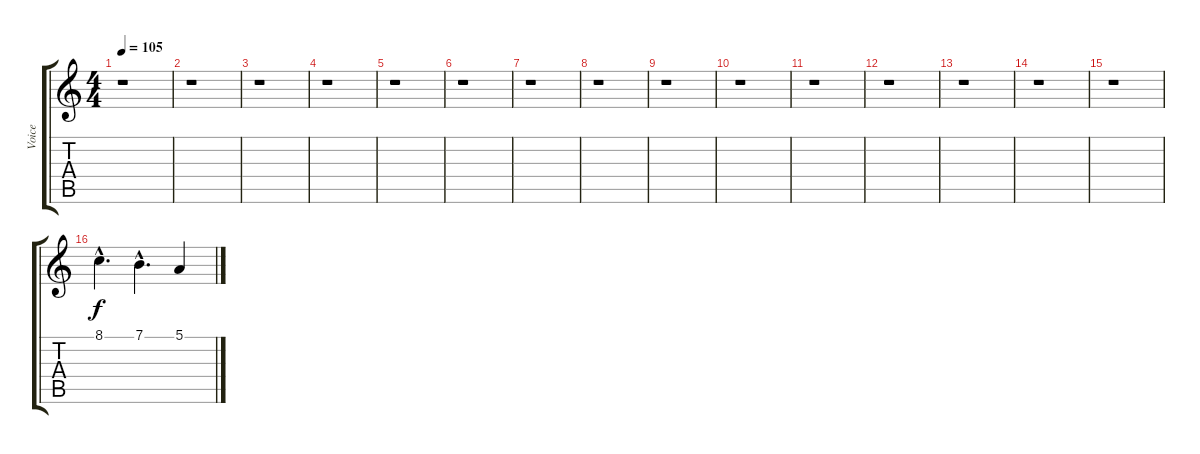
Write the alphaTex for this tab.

\track ("Voice" "Voice") {instrument synthstrings1}
\staff {score tabs}
\tuning (E4 B3 G3 D3 A2 E2) {hide}
\ts (4 4)
\tempo 105
\clef g2
\ks c
r.1{dy f} |
r.1 |
r.1 |
r.1 |
r.1 |
r.1 |
r.1 |
r.1 |
r.1 |
r.1 |
r.1 |
r.1 |
r.1 |
r.1 |
r.1 |
8.1{hac}.4{d} 7.1{hac}.4{d} 5.1.4
